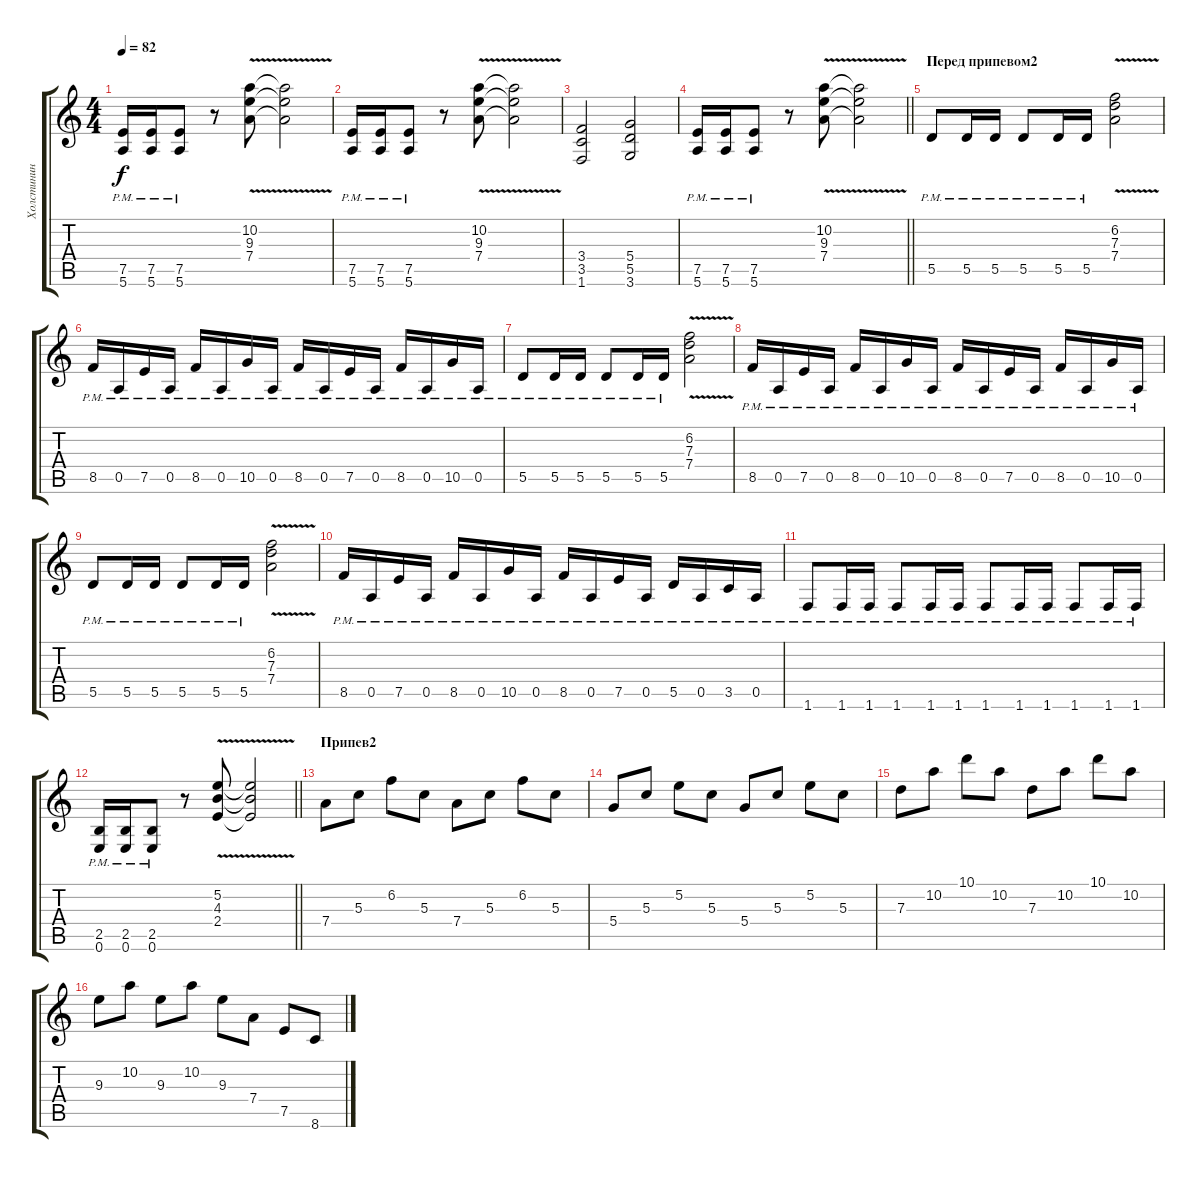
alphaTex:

\track ("Холстинин 1" "Холстинин ") {instrument overdrivenguitar}
\staff {score tabs}
\tuning (E4 B3 G3 D3 A2 E2) {hide}
\ts (4 4)
\tempo 82
\clef g2
\ks c
(7.5{pm} 5.6{pm}).16{dy f} (7.5{pm} 5.6{pm}).16 (7.5{pm} 5.6{pm}).8 r.8 (10.2{v} 9.3{v} 7.4{v}).8 (10.2{t} 9.3{t} 7.4{t}).2 |
(7.5{pm} 5.6{pm}).16 (7.5{pm} 5.6{pm}).16 (7.5{pm} 5.6{pm}).8 r.8 (10.2{v} 9.3{v} 7.4{v}).8 (10.2{t} 9.3{t} 7.4{t}).2 |
(3.4 3.5 1.6).2 (5.4 5.5 3.6).2 |
\barLineRight lightlight
(7.5{pm} 5.6{pm}).16 (7.5{pm} 5.6{pm}).16 (7.5{pm} 5.6{pm}).8 r.8 (10.2{v} 9.3{v} 7.4{v}).8 (10.2{t} 9.3{t} 7.4{t}).2 |
\section ("" "Перед припевом2")
5.5{pm}.8 5.5{pm}.16 5.5{pm}.16 5.5{pm}.8 5.5{pm}.16 5.5{pm}.16 (6.2{v} 7.3{v} 7.4{v}).2 |
8.5{pm}.16 0.5{pm}.16 7.5{pm}.16 0.5{pm}.16 8.5{pm}.16 0.5{pm}.16 10.5{pm}.16 0.5{pm}.16 8.5{pm}.16 0.5{pm}.16 7.5{pm}.16 0.5{pm}.16 8.5{pm}.16 0.5{pm}.16 10.5{pm}.16 0.5{pm}.16 |
5.5{pm}.8 5.5{pm}.16 5.5{pm}.16 5.5{pm}.8 5.5{pm}.16 5.5{pm}.16 (6.2{v} 7.3{v} 7.4{v}).2 |
8.5{pm}.16 0.5{pm}.16 7.5{pm}.16 0.5{pm}.16 8.5{pm}.16 0.5{pm}.16 10.5{pm}.16 0.5{pm}.16 8.5{pm}.16 0.5{pm}.16 7.5{pm}.16 0.5{pm}.16 8.5{pm}.16 0.5{pm}.16 10.5{pm}.16 0.5{pm}.16 |
5.5{pm}.8 5.5{pm}.16 5.5{pm}.16 5.5{pm}.8 5.5{pm}.16 5.5{pm}.16 (6.2{v} 7.3{v} 7.4{v}).2 |
8.5{pm}.16 0.5{pm}.16 7.5{pm}.16 0.5{pm}.16 8.5{pm}.16 0.5{pm}.16 10.5{pm}.16 0.5{pm}.16 8.5{pm}.16 0.5{pm}.16 7.5{pm}.16 0.5{pm}.16 5.5{pm}.16 0.5{pm}.16 3.5{pm}.16 0.5{pm}.16 |
1.6{pm}.8 1.6{pm}.16 1.6{pm}.16 1.6{pm}.8 1.6{pm}.16 1.6{pm}.16 1.6{pm}.8 1.6{pm}.16 1.6{pm}.16 1.6{pm}.8 1.6{pm}.16 1.6{pm}.16 |
\barLineRight lightlight
(2.5 0.6{pm}).16 (2.5 0.6{pm}).16 (2.5 0.6{pm}).8 r.8 (5.2{v} 4.3{v} 2.4{v}).8 (5.2{t} 4.3{t} 2.4{t}).2 |
\section ("" "Припев2")
7.4.8 5.3.8 6.2.8 5.3.8 7.4.8 5.3.8 6.2.8 5.3.8 |
5.4.8 5.3.8 5.2.8 5.3.8 5.4.8 5.3.8 5.2.8 5.3.8 |
7.3.8 10.2.8 10.1.8 10.2.8 7.3.8 10.2.8 10.1.8 10.2.8 |
9.3.8 10.2.8 9.3.8 10.2.8 9.3.8 7.4.8 7.5.8 8.6.8
